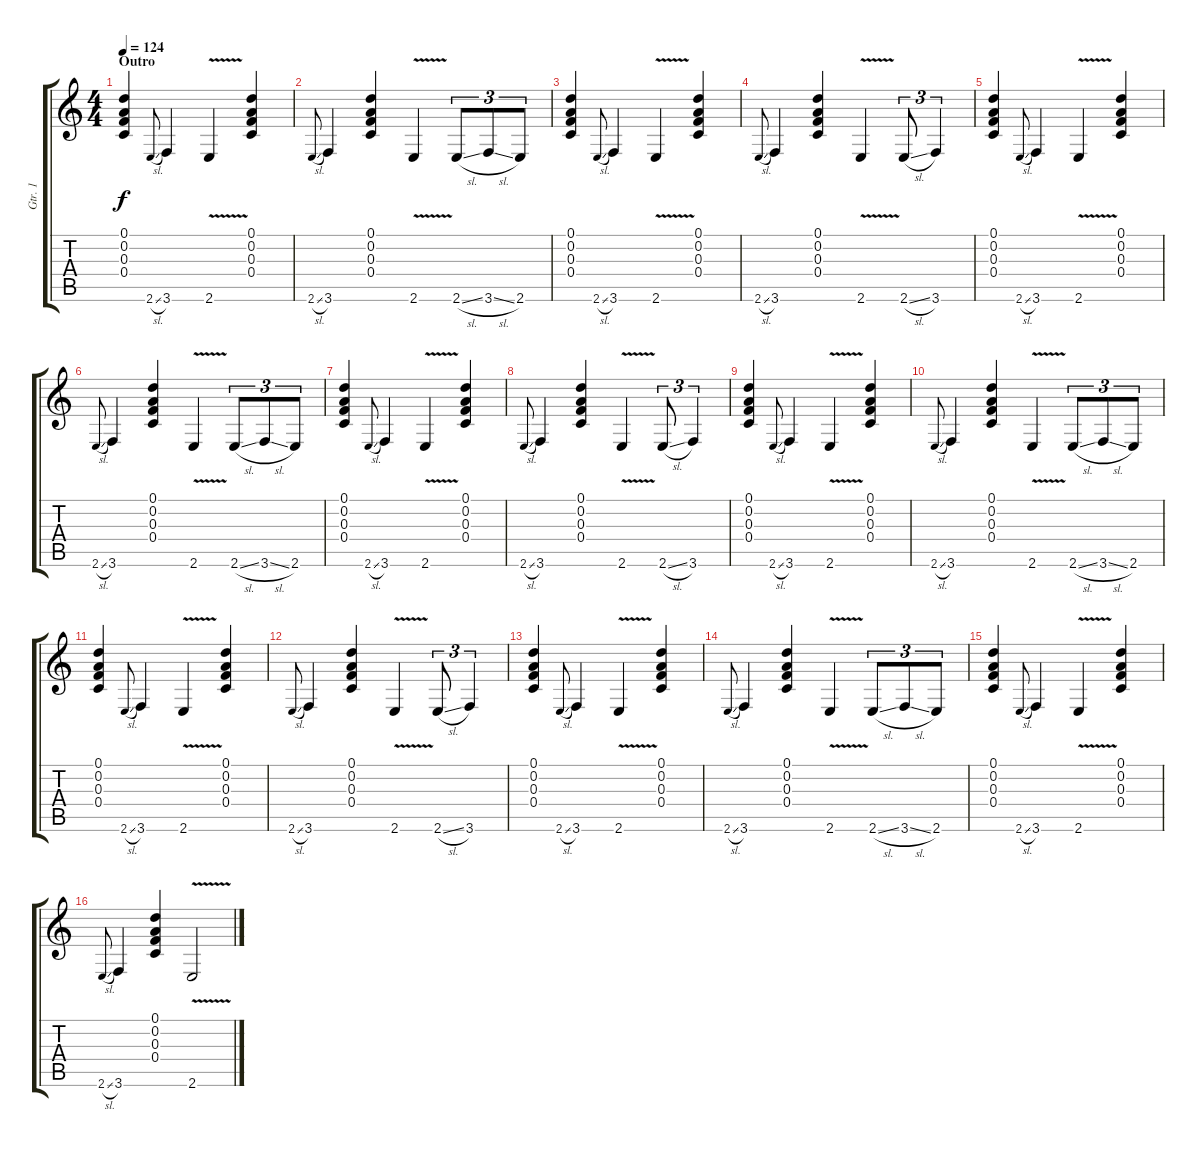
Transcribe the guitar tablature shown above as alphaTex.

\track ("Gtr. 1" "Gtr. 1") {instrument distortionguitar}
\staff {score tabs}
\tuning (D4 A3 F3 C3 G2 D2) {hide}
\ts (4 4)
\section ("" "Outro")
\tempo 124
\clef g2
\ks c
(0.1 0.2 0.3 0.4).4{dy f} 2.6{sl}.8{gr onbeat} 3.6.4 2.6{v}.4 (0.1 0.2 0.3 0.4).4 |
2.6{sl}.8{gr onbeat} 3.6.4 (0.1 0.2 0.3 0.4).4 2.6{v}.4 2.6{sl}.8{tu (3 2)} 3.6{sl}.8{tu (3 2)} 2.6.8{tu (3 2)} |
(0.1 0.2 0.3 0.4).4 2.6{sl}.8{gr onbeat} 3.6.4 2.6{v}.4 (0.1 0.2 0.3 0.4).4 |
2.6{sl}.8{gr onbeat} 3.6.4 (0.1 0.2 0.3 0.4).4 2.6{v}.4 2.6{sl}.8{tu (3 2)} 3.6.4{tu (3 2)} |
(0.1 0.2 0.3 0.4).4 2.6{sl}.8{gr onbeat} 3.6.4 2.6{v}.4 (0.1 0.2 0.3 0.4).4 |
2.6{sl}.8{gr onbeat} 3.6.4 (0.1 0.2 0.3 0.4).4 2.6{v}.4 2.6{sl}.8{tu (3 2)} 3.6{sl}.8{tu (3 2)} 2.6.8{tu (3 2)} |
(0.1 0.2 0.3 0.4).4 2.6{sl}.8{gr onbeat} 3.6.4 2.6{v}.4 (0.1 0.2 0.3 0.4).4 |
2.6{sl}.8{gr onbeat} 3.6.4 (0.1 0.2 0.3 0.4).4 2.6{v}.4 2.6{sl}.8{tu (3 2)} 3.6.4{tu (3 2)} |
(0.1 0.2 0.3 0.4).4 2.6{sl}.8{gr onbeat} 3.6.4 2.6{v}.4 (0.1 0.2 0.3 0.4).4 |
2.6{sl}.8{gr onbeat} 3.6.4 (0.1 0.2 0.3 0.4).4 2.6{v}.4 2.6{sl}.8{tu (3 2)} 3.6{sl}.8{tu (3 2)} 2.6.8{tu (3 2)} |
(0.1 0.2 0.3 0.4).4 2.6{sl}.8{gr onbeat} 3.6.4 2.6{v}.4 (0.1 0.2 0.3 0.4).4 |
2.6{sl}.8{gr onbeat} 3.6.4 (0.1 0.2 0.3 0.4).4 2.6{v}.4 2.6{sl}.8{tu (3 2)} 3.6.4{tu (3 2)} |
(0.1 0.2 0.3 0.4).4 2.6{sl}.8{gr onbeat} 3.6.4 2.6{v}.4 (0.1 0.2 0.3 0.4).4 |
2.6{sl}.8{gr onbeat} 3.6.4 (0.1 0.2 0.3 0.4).4 2.6{v}.4 2.6{sl}.8{tu (3 2)} 3.6{sl}.8{tu (3 2)} 2.6.8{tu (3 2)} |
(0.1 0.2 0.3 0.4).4 2.6{sl}.8{gr onbeat} 3.6.4 2.6{v}.4 (0.1 0.2 0.3 0.4).4 |
2.6{sl}.8{gr onbeat} 3.6.4 (0.1 0.2 0.3 0.4).4 2.6{v}.2
